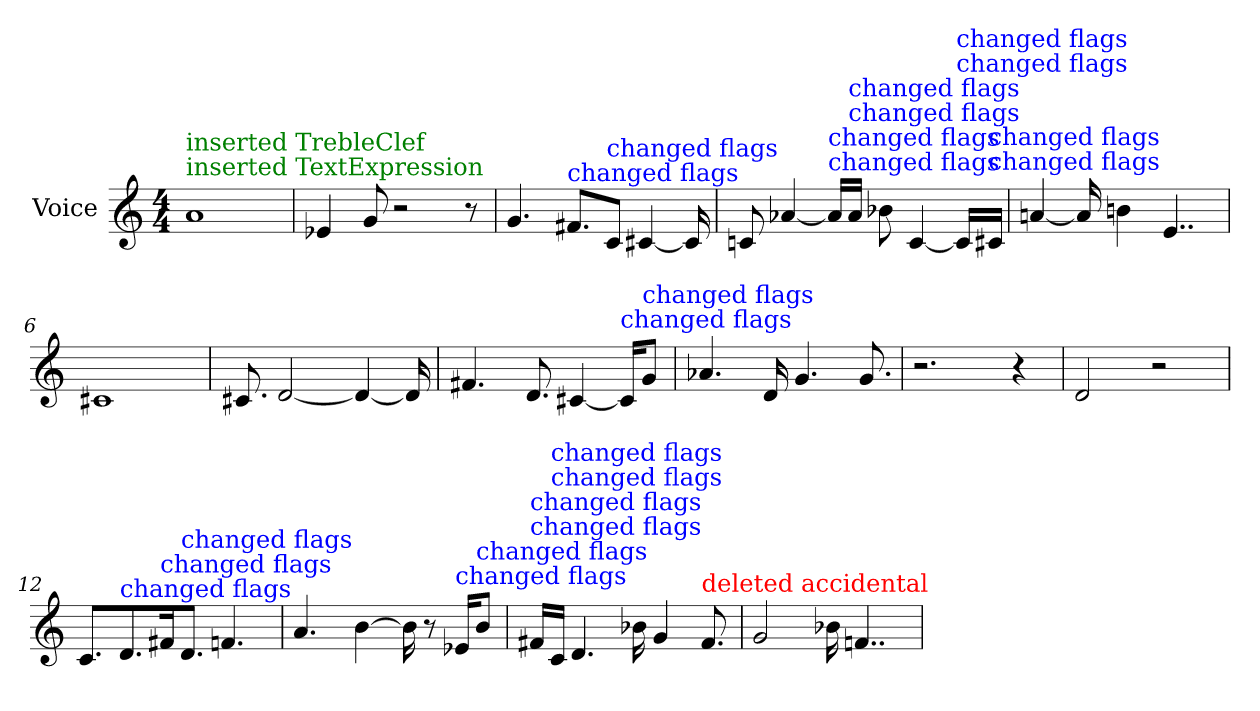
**kern
*part1
*staff1
*I"Voice
*I'Voice
*clefG2
*M4/4
=1
!LO:TX:color=#008000:t=inserted TextExpression
!LO:TX:color=#008000:t=inserted TrebleClef
1a
=2
4e-X/
8g/
2rcc
8r
=3
4.g/
!LO:TX:color=#0000FF:t=changed flags
8.f#Xi/L
!LO:TX:color=#0000FF:t=changed flags
8ci/J
[<4c#X/
16c#/]
=4
8cn/
[<4a-X/
!LO:TX:color=#0000FF:t=changed flags
!LO:TX:color=#0000FF:t=changed flags
16a-i/LL]
!LO:TX:color=#0000FF:t=changed flags
!LO:TX:color=#0000FF:t=changed flags
16a-i/JJ
8b-X\
[<4c/
!LO:TX:color=#0000FF:t=changed flags
!LO:TX:color=#0000FF:t=changed flags
16ci/LL]
!LO:TX:color=#0000FF:t=changed flags
!LO:TX:color=#0000FF:t=changed flags
16c#Xi/JJ
=5
[<4an/
16a/]
4bn\
4..e/
=6
1c#X
=7
8.c#X/
[<2d/
4d/_
16d/]
!!LO:LB:g=z
=8
4.f#X/
8.d/
[<4c#X/
!LO:TX:color=#0000FF:t=changed flags
16c#i/KL]
!LO:TX:color=#0000FF:t=changed flags
8gi/J
=9
4.a-X/
16d/
4.g/
8.g/
=10
2.rcc
4r
=11
2d/
2rcc
=12
8.c/L
!LO:TX:color=#0000FF:t=changed flags
8.di/
!LO:TX:color=#0000FF:t=changed flags
16f#Xi/K
!LO:TX:color=#0000FF:t=changed flags
8.di/J
4.fn/
=13
4.a/
[>4b\
16b\]
8r
!LO:TX:color=#0000FF:t=changed flags
16e-Xi/KL
!LO:TX:color=#0000FF:t=changed flags
8bi/J
=14
!LO:TX:color=#0000FF:t=changed flags
!LO:TX:color=#0000FF:t=changed flags
16f#Xi/LL
!LO:TX:color=#0000FF:t=changed flags
!LO:TX:color=#0000FF:t=changed flags
16ci/JJ
4.d/
16b-X\
4g/
!LO:TX:color=#FF0000:t=deleted accidental
8.f#j/
!!LO:LB:g=z
=15
2g/
16b-X\
4..fn/
=
*-
